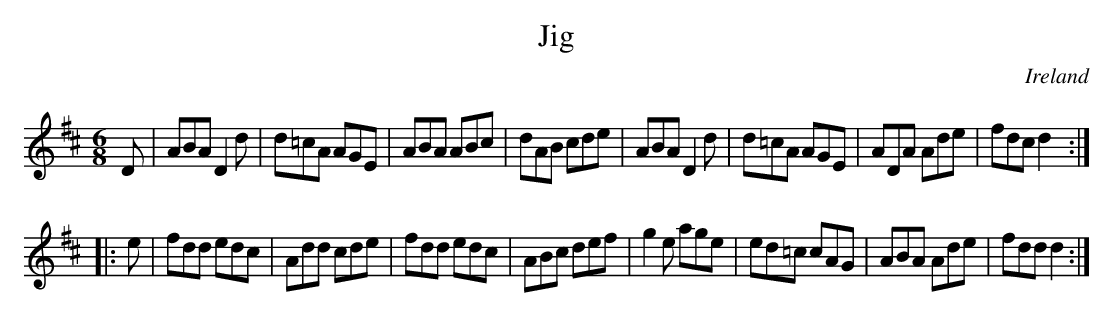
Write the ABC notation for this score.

X:1
T:Jig
M:6/8
O:Ireland
K:D major
D|\
ABA D2d|d=cA AGE|ABA ABc|dAB cde|\
ABA D2d|d=cA AGE|ADA Ade|fdc d2::
e|\
fdd edc|Add cde|fdd edc|ABc def|\
g2e age|ed=c cAG|ABA Ade|fdd d2:|
